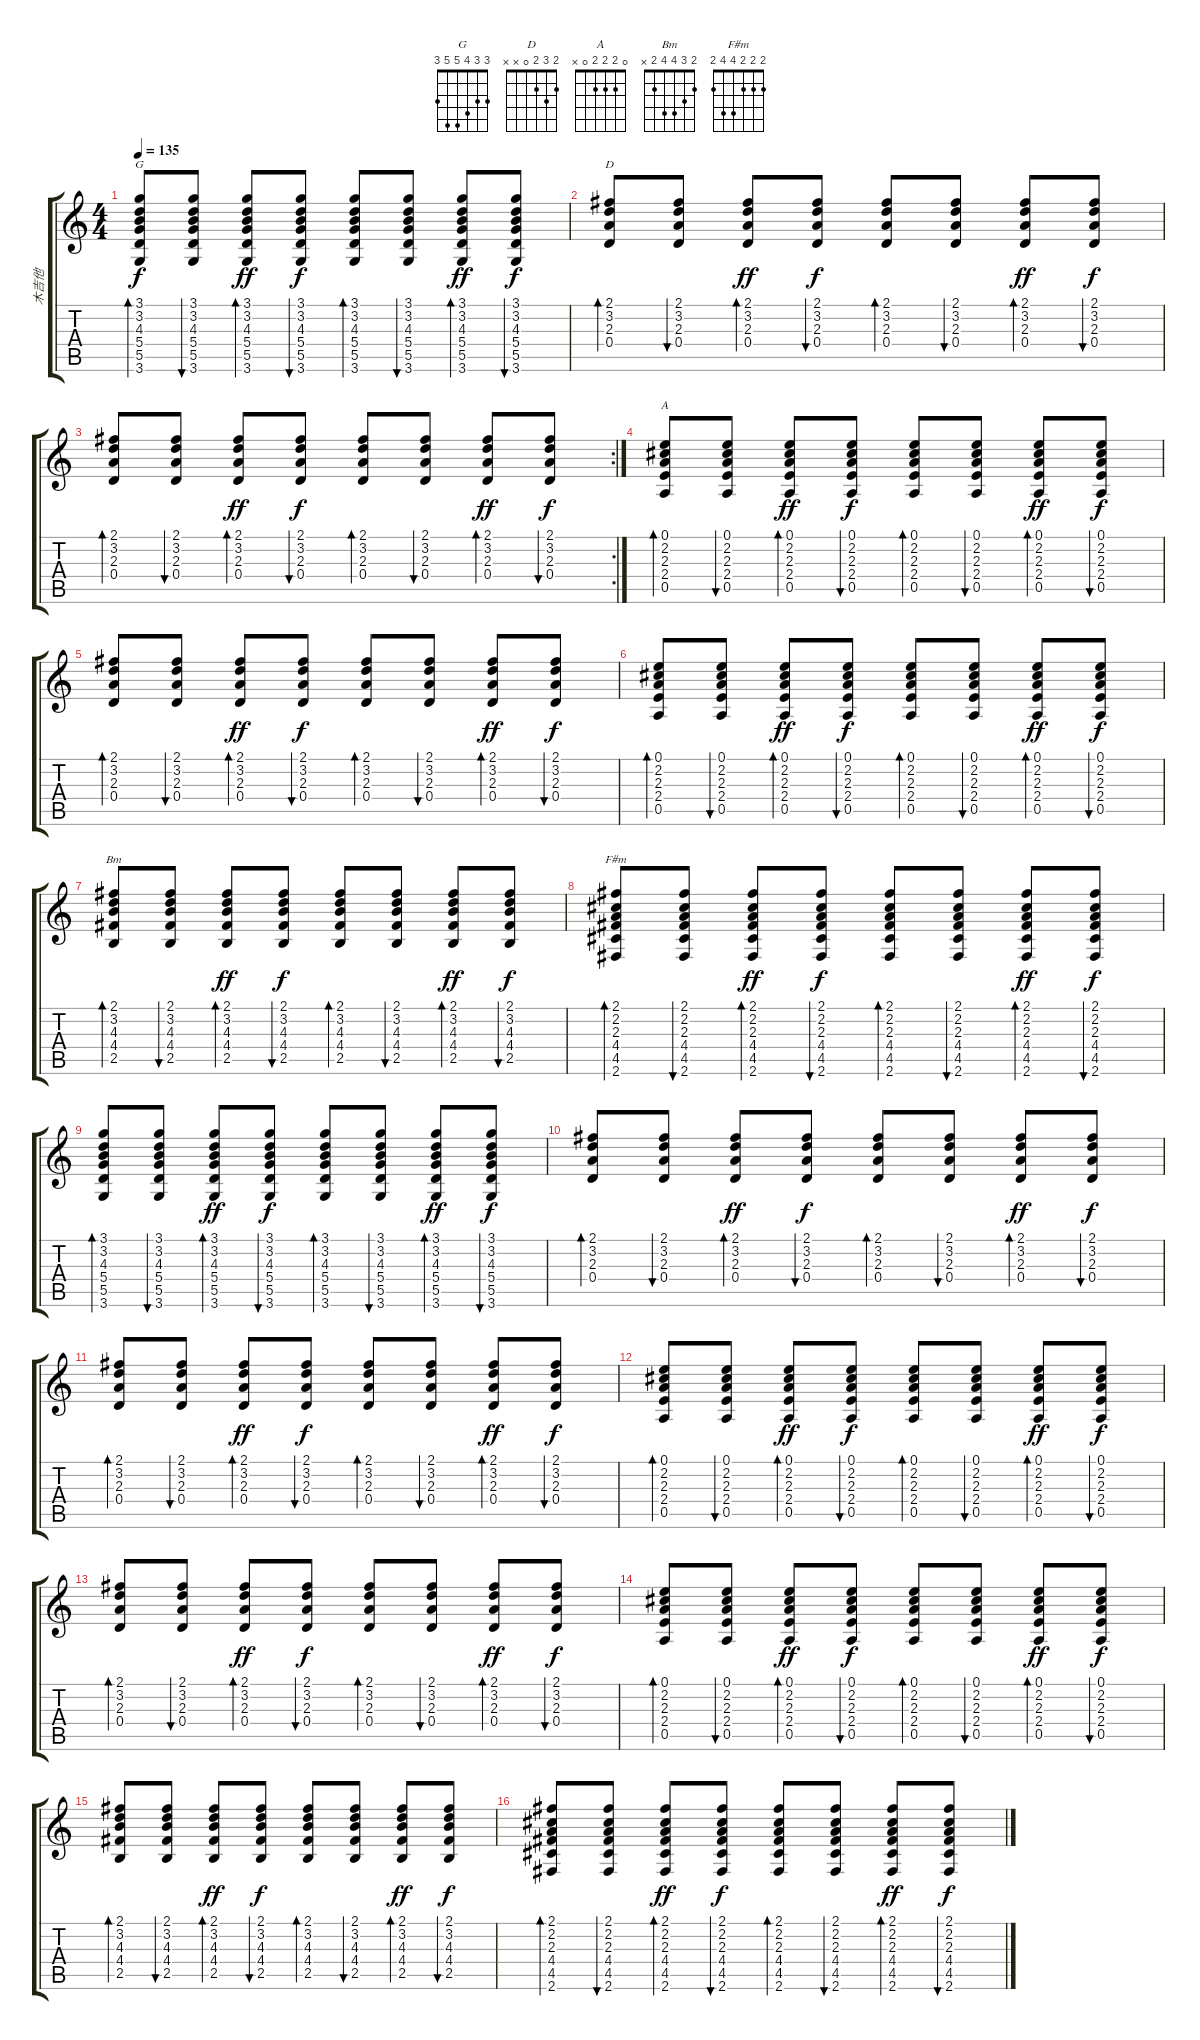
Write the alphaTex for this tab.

\track ("木吉他" "木吉他") {instrument acousticguitarsteel}
\staff {score tabs}
\tuning (E4 B3 G3 D3 A2 E2) {hide}
\chord ("G" 3 3 4 5 5 3)
\chord ("D" 2 3 2 0 x x)
\chord ("A" 0 2 2 2 0 x)
\chord ("Bm" 2 3 4 4 2 x)
\chord ("F#m" 2 2 2 4 4 2)
\ts (4 4)
\tempo 135
\clef g2
\ks c
(3.1 3.2 4.3 5.4 5.5 3.6).8{bd 60 ch "G" dy f} (3.1 3.2 4.3 5.4 5.5 3.6).8{bu 60} (3.1 3.2 4.3 5.4 5.5 3.6).8{bd 60 dy ff} (3.1 3.2 4.3 5.4 5.5 3.6).8{bu 60 dy f} (3.1 3.2 4.3 5.4 5.5 3.6).8{bd 60} (3.1 3.2 4.3 5.4 5.5 3.6).8{bu 60} (3.1 3.2 4.3 5.4 5.5 3.6).8{bd 60 dy ff} (3.1 3.2 4.3 5.4 5.5 3.6).8{bu 60 dy f} |
(2.1 3.2 2.3 0.4).8{bd 30 ch "D"} (2.1 3.2 2.3 0.4).8{bu 60} (2.1 3.2 2.3 0.4).8{bd 60 dy ff} (2.1 3.2 2.3 0.4).8{bu 60 dy f} (2.1 3.2 2.3 0.4).8{bd 60} (2.1 3.2 2.3 0.4).8{bu 60} (2.1 3.2 2.3 0.4).8{bd 60 dy ff} (2.1 3.2 2.3 0.4).8{bu 60 dy f} |
\rc 2
(2.1 3.2 2.3 0.4).8{bd 30} (2.1 3.2 2.3 0.4).8{bu 60} (2.1 3.2 2.3 0.4).8{bd 60 dy ff} (2.1 3.2 2.3 0.4).8{bu 60 dy f} (2.1 3.2 2.3 0.4).8{bd 60} (2.1 3.2 2.3 0.4).8{bu 60} (2.1 3.2 2.3 0.4).8{bd 60 dy ff} (2.1 3.2 2.3 0.4).8{bu 60 dy f} |
(0.1 2.2 2.3 2.4 0.5).8{bd 60 ch "A"} (0.1 2.2 2.3 2.4 0.5).8{bu 60} (0.1 2.2 2.3 2.4 0.5).8{bd 60 dy ff} (0.1 2.2 2.3 2.4 0.5).8{bu 60 dy f} (0.1 2.2 2.3 2.4 0.5).8{bd 60} (0.1 2.2 2.3 2.4 0.5).8{bu 60} (0.1 2.2 2.3 2.4 0.5).8{bd 60 dy ff} (0.1 2.2 2.3 2.4 0.5).8{bu 60 dy f} |
(2.1 3.2 2.3 0.4).8{bd 30} (2.1 3.2 2.3 0.4).8{bu 60} (2.1 3.2 2.3 0.4).8{bd 60 dy ff} (2.1 3.2 2.3 0.4).8{bu 60 dy f} (2.1 3.2 2.3 0.4).8{bd 60} (2.1 3.2 2.3 0.4).8{bu 60} (2.1 3.2 2.3 0.4).8{bd 60 dy ff} (2.1 3.2 2.3 0.4).8{bu 60 dy f} |
(0.1 2.2 2.3 2.4 0.5).8{bd 60} (0.1 2.2 2.3 2.4 0.5).8{bu 60} (0.1 2.2 2.3 2.4 0.5).8{bd 60 dy ff} (0.1 2.2 2.3 2.4 0.5).8{bu 60 dy f} (0.1 2.2 2.3 2.4 0.5).8{bd 60} (0.1 2.2 2.3 2.4 0.5).8{bu 60} (0.1 2.2 2.3 2.4 0.5).8{bd 60 dy ff} (0.1 2.2 2.3 2.4 0.5).8{bu 60 dy f} |
(2.1 3.2 4.3 4.4 2.5).8{bd 60 ch "Bm"} (2.1 3.2 4.3 4.4 2.5).8{bu 60} (2.1 3.2 4.3 4.4 2.5).8{bd 60 dy ff} (2.1 3.2 4.3 4.4 2.5).8{bu 60 dy f} (2.1 3.2 4.3 4.4 2.5).8{bd 60} (2.1 3.2 4.3 4.4 2.5).8{bu 60} (2.1 3.2 4.3 4.4 2.5).8{bd 60 dy ff} (2.1 3.2 4.3 4.4 2.5).8{bu 60 dy f} |
(2.1 2.2 2.3 4.4 4.5 2.6).8{bd 60 ch "F#m"} (2.1 2.2 2.3 4.4 4.5 2.6).8{bu 60} (2.1 2.2 2.3 4.4 4.5 2.6).8{bd 60 dy ff} (2.1 2.2 2.3 4.4 4.5 2.6).8{bu 60 dy f} (2.1 2.2 2.3 4.4 4.5 2.6).8{bd 60} (2.1 2.2 2.3 4.4 4.5 2.6).8{bu 60} (2.1 2.2 2.3 4.4 4.5 2.6).8{bd 60 dy ff} (2.1 2.2 2.3 4.4 4.5 2.6).8{bu 60 dy f} |
(3.1 3.2 4.3 5.4 5.5 3.6).8{bd 60} (3.1 3.2 4.3 5.4 5.5 3.6).8{bu 60} (3.1 3.2 4.3 5.4 5.5 3.6).8{bd 60 dy ff} (3.1 3.2 4.3 5.4 5.5 3.6).8{bu 60 dy f} (3.1 3.2 4.3 5.4 5.5 3.6).8{bd 60} (3.1 3.2 4.3 5.4 5.5 3.6).8{bu 60} (3.1 3.2 4.3 5.4 5.5 3.6).8{bd 60 dy ff} (3.1 3.2 4.3 5.4 5.5 3.6).8{bu 60 dy f} |
(2.1 3.2 2.3 0.4).8{bd 30} (2.1 3.2 2.3 0.4).8{bu 60} (2.1 3.2 2.3 0.4).8{bd 60 dy ff} (2.1 3.2 2.3 0.4).8{bu 60 dy f} (2.1 3.2 2.3 0.4).8{bd 60} (2.1 3.2 2.3 0.4).8{bu 60} (2.1 3.2 2.3 0.4).8{bd 60 dy ff} (2.1 3.2 2.3 0.4).8{bu 60 dy f} |
(2.1 3.2 2.3 0.4).8{bd 30} (2.1 3.2 2.3 0.4).8{bu 60} (2.1 3.2 2.3 0.4).8{bd 60 dy ff} (2.1 3.2 2.3 0.4).8{bu 60 dy f} (2.1 3.2 2.3 0.4).8{bd 60} (2.1 3.2 2.3 0.4).8{bu 60} (2.1 3.2 2.3 0.4).8{bd 60 dy ff} (2.1 3.2 2.3 0.4).8{bu 60 dy f} |
(0.1 2.2 2.3 2.4 0.5).8{bd 60} (0.1 2.2 2.3 2.4 0.5).8{bu 60} (0.1 2.2 2.3 2.4 0.5).8{bd 60 dy ff} (0.1 2.2 2.3 2.4 0.5).8{bu 60 dy f} (0.1 2.2 2.3 2.4 0.5).8{bd 60} (0.1 2.2 2.3 2.4 0.5).8{bu 60} (0.1 2.2 2.3 2.4 0.5).8{bd 60 dy ff} (0.1 2.2 2.3 2.4 0.5).8{bu 60 dy f} |
(2.1 3.2 2.3 0.4).8{bd 30} (2.1 3.2 2.3 0.4).8{bu 60} (2.1 3.2 2.3 0.4).8{bd 60 dy ff} (2.1 3.2 2.3 0.4).8{bu 60 dy f} (2.1 3.2 2.3 0.4).8{bd 60} (2.1 3.2 2.3 0.4).8{bu 60} (2.1 3.2 2.3 0.4).8{bd 60 dy ff} (2.1 3.2 2.3 0.4).8{bu 60 dy f} |
(0.1 2.2 2.3 2.4 0.5).8{bd 60} (0.1 2.2 2.3 2.4 0.5).8{bu 60} (0.1 2.2 2.3 2.4 0.5).8{bd 60 dy ff} (0.1 2.2 2.3 2.4 0.5).8{bu 60 dy f} (0.1 2.2 2.3 2.4 0.5).8{bd 60} (0.1 2.2 2.3 2.4 0.5).8{bu 60} (0.1 2.2 2.3 2.4 0.5).8{bd 60 dy ff} (0.1 2.2 2.3 2.4 0.5).8{bu 60 dy f} |
(2.1 3.2 4.3 4.4 2.5).8{bd 60} (2.1 3.2 4.3 4.4 2.5).8{bu 60} (2.1 3.2 4.3 4.4 2.5).8{bd 60 dy ff} (2.1 3.2 4.3 4.4 2.5).8{bu 60 dy f} (2.1 3.2 4.3 4.4 2.5).8{bd 60} (2.1 3.2 4.3 4.4 2.5).8{bu 60} (2.1 3.2 4.3 4.4 2.5).8{bd 60 dy ff} (2.1 3.2 4.3 4.4 2.5).8{bu 60 dy f} |
(2.1 2.2 2.3 4.4 4.5 2.6).8{bd 60} (2.1 2.2 2.3 4.4 4.5 2.6).8{bu 60} (2.1 2.2 2.3 4.4 4.5 2.6).8{bd 60 dy ff} (2.1 2.2 2.3 4.4 4.5 2.6).8{bu 60 dy f} (2.1 2.2 2.3 4.4 4.5 2.6).8{bd 60} (2.1 2.2 2.3 4.4 4.5 2.6).8{bu 60} (2.1 2.2 2.3 4.4 4.5 2.6).8{bd 60 dy ff} (2.1 2.2 2.3 4.4 4.5 2.6).8{bu 60 dy f}
